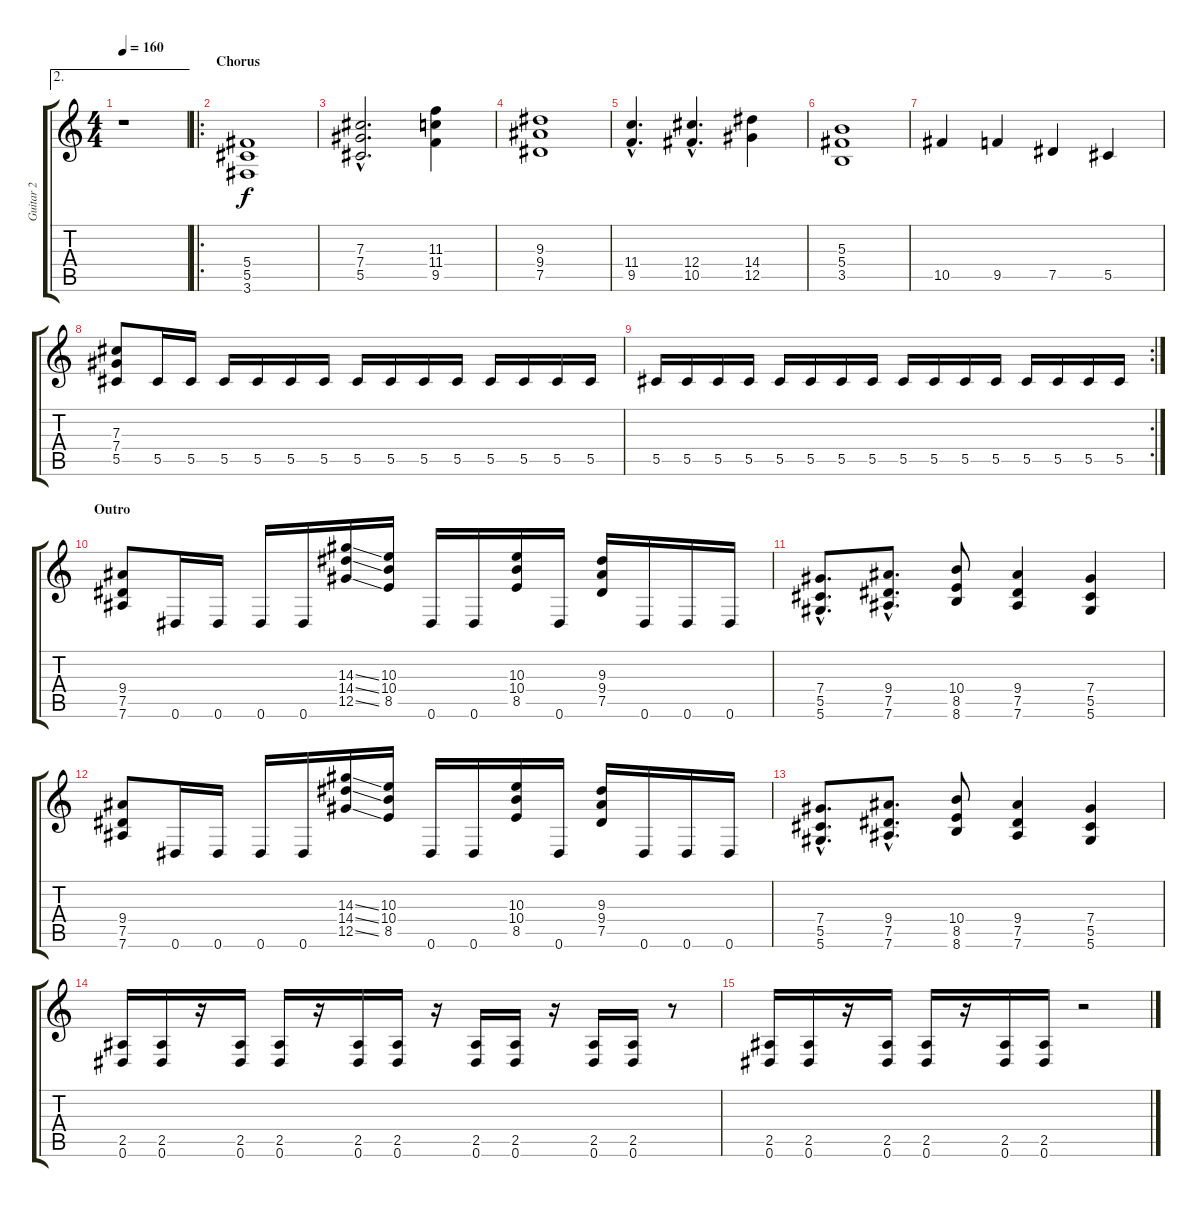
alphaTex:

\track ("Guitar 2" "Guitar 2") {instrument overdrivenguitar}
\staff {score tabs}
\tuning (Eb4 Bb3 Gb3 Db3 Ab2 Eb2) {hide}
\ae 2
\ts (4 4)
\tempo 160
\clef g2
\ks c
r.1{dy f} |
\ro
\section ("" "Chorus")
(5.4 5.5 3.6).1 |
(7.3{hac} 7.4{hac} 5.5{hac}).2{d} (11.3 11.4 9.5).4 |
(9.3 9.4 7.5).1 |
(11.4{hac} 9.5{hac}).4{d} (12.4{hac} 10.5{hac}).4{d} (14.4 12.5).4 |
(5.3 5.4 3.5).1 |
10.5.4 9.5.4 7.5.4 5.5.4 |
(7.3 7.4 5.5).8 5.5.16 5.5.16 5.5.16 5.5.16 5.5.16 5.5.16 5.5.16 5.5.16 5.5.16 5.5.16 5.5.16 5.5.16 5.5.16 5.5.16 |
\rc 2
5.5.16 5.5.16 5.5.16 5.5.16 5.5.16 5.5.16 5.5.16 5.5.16 5.5.16 5.5.16 5.5.16 5.5.16 5.5.16 5.5.16 5.5.16 5.5.16 |
\section ("" "Outro")
(9.4 7.5 7.6).8 0.6.16 0.6.16 0.6.16 0.6.16 (14.3{ss} 14.4{ss} 12.5{ss}).16 (10.3 10.4 8.5).16 0.6.16 0.6.16 (10.3 10.4 8.5).16 0.6.16 (9.3 9.4 7.5).16 0.6.16 0.6.16 0.6.16 |
(7.4{hac} 5.5{hac} 5.6{hac}).8{d} (9.4{hac} 7.5{hac} 7.6{hac}).8{d} (10.4 8.5 8.6).8 (9.4 7.5 7.6).4 (7.4 5.5 5.6).4 |
(9.4 7.5 7.6).8 0.6.16 0.6.16 0.6.16 0.6.16 (14.3{ss} 14.4{ss} 12.5{ss}).16 (10.3 10.4 8.5).16 0.6.16 0.6.16 (10.3 10.4 8.5).16 0.6.16 (9.3 9.4 7.5).16 0.6.16 0.6.16 0.6.16 |
(7.4{hac} 5.5{hac} 5.6{hac}).8{d} (9.4{hac} 7.5{hac} 7.6{hac}).8{d} (10.4 8.5 8.6).8 (9.4 7.5 7.6).4 (7.4 5.5 5.6).4 |
(2.5 0.6).16 (2.5 0.6).16 r.16 (2.5 0.6).16 (2.5 0.6).16 r.16 (2.5 0.6).16 (2.5 0.6).16 r.16 (2.5 0.6).16 (2.5 0.6).16 r.16 (2.5 0.6).16 (2.5 0.6).16 r.8 |
(2.5 0.6).16 (2.5 0.6).16 r.16 (2.5 0.6).16 (2.5 0.6).16 r.16 (2.5 0.6).16 (2.5 0.6).16 r.2
